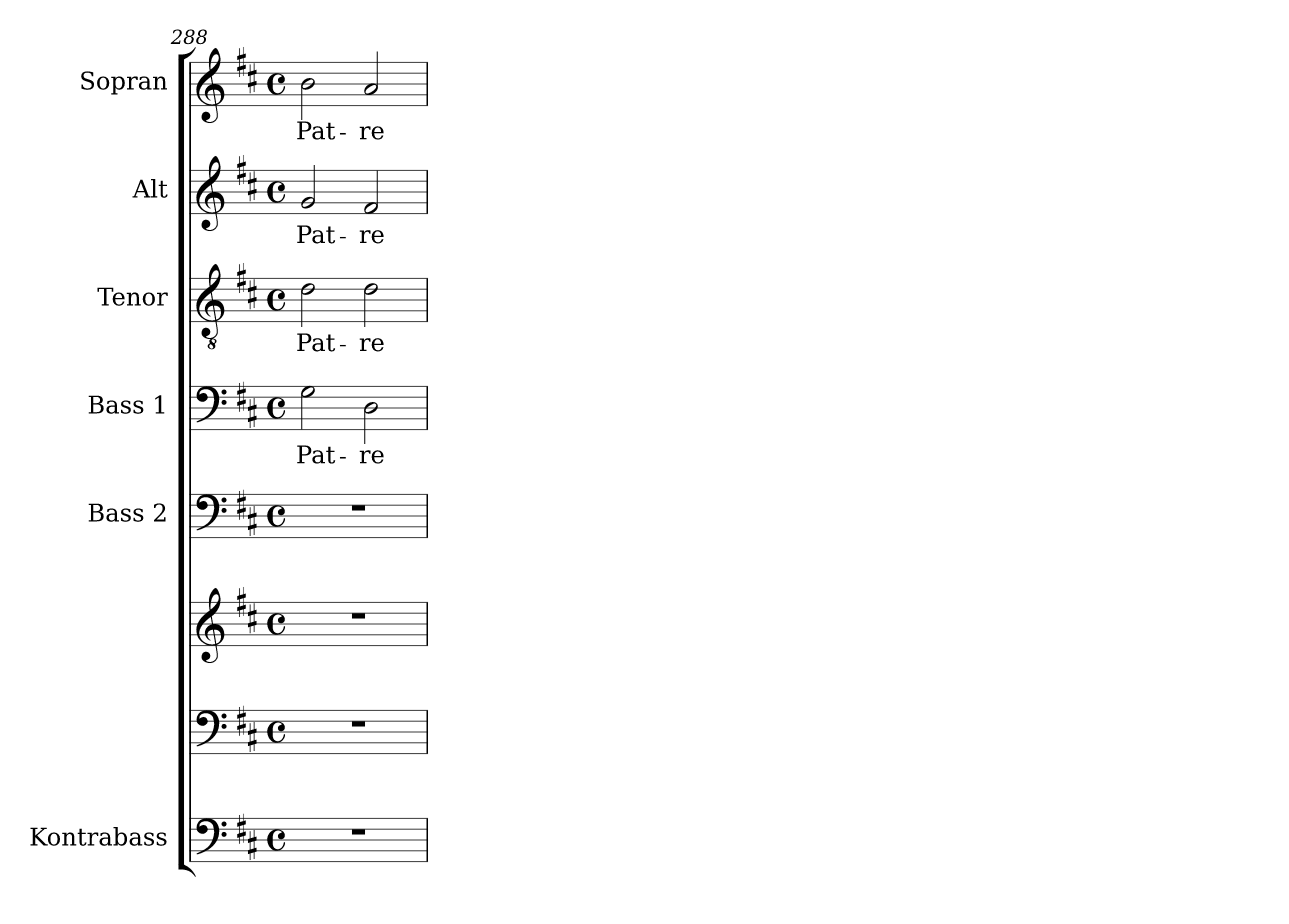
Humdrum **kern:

**kern	**kern	**kern	**kern	**kern	**text	**kern	**text	**kern	**text	**kern	**text
*part7	*part6	*part6	*part5	*part4	*part4	*part3	*part3	*part2	*part2	*part1	*part1
*staff8	*staff7	*staff6	*staff5	*staff4	*staff4	*staff3	*staff3	*staff2	*staff2	*staff1	*staff1
*I"Kontrabass	*	*	*I"Bass 2	*I"Bass 1	*	*I"Tenor	*	*I"Alt	*	*I"Sopran	*
*I'Kb.	*	*	*I'B. 2	*I'B. 1	*	*I'T.	*	*I'A.	*	*I'S.	*
*clefF4	*clefF4	*clefG2	*clefF4	*clefF4	*	*clefGv2	*	*clefG2	*	*clefG2	*
*ITrd7c12	*	*	*	*	*	*	*	*	*	*	*
*k[f#c#]	*k[f#c#]	*k[f#c#]	*k[f#c#]	*k[f#c#]	*	*k[f#c#]	*	*k[f#c#]	*	*k[f#c#]	*
*D:	*D:	*D:	*D:	*D:	*	*D:	*	*D:	*	*D:	*
*M4/4	*M4/4	*M4/4	*M4/4	*M4/4	*	*M4/4	*	*M4/4	*	*M4/4	*
*met(c)	*met(c)	*met(c)	*met(c)	*met(c)	*	*met(c)	*	*met(c)	*	*met(c)	*
=288	=288	=288	=288	=288	=288	=288	=288	=288	=288	=288	=288
!	!	!	!	!	!LO:LY:b	!	!LO:LY:b	!	!LO:LY:b	!	!LO:LY:b
1r	1r	1r	1r	2G\	Pat-	2d\	Pat-	2g/	Pat-	2b\	Pat-
!	!	!	!	!	!LO:LY:b	!	!LO:LY:b	!	!LO:LY:b	!	!LO:LY:b
.	.	.	.	2D\	-re	2d\	-re	2f#/	-re	2a/	-re
=	=	=	=	=	=	=	=	=	=	=	=
*-	*-	*-	*-	*-	*-	*-	*-	*-	*-	*-	*-
